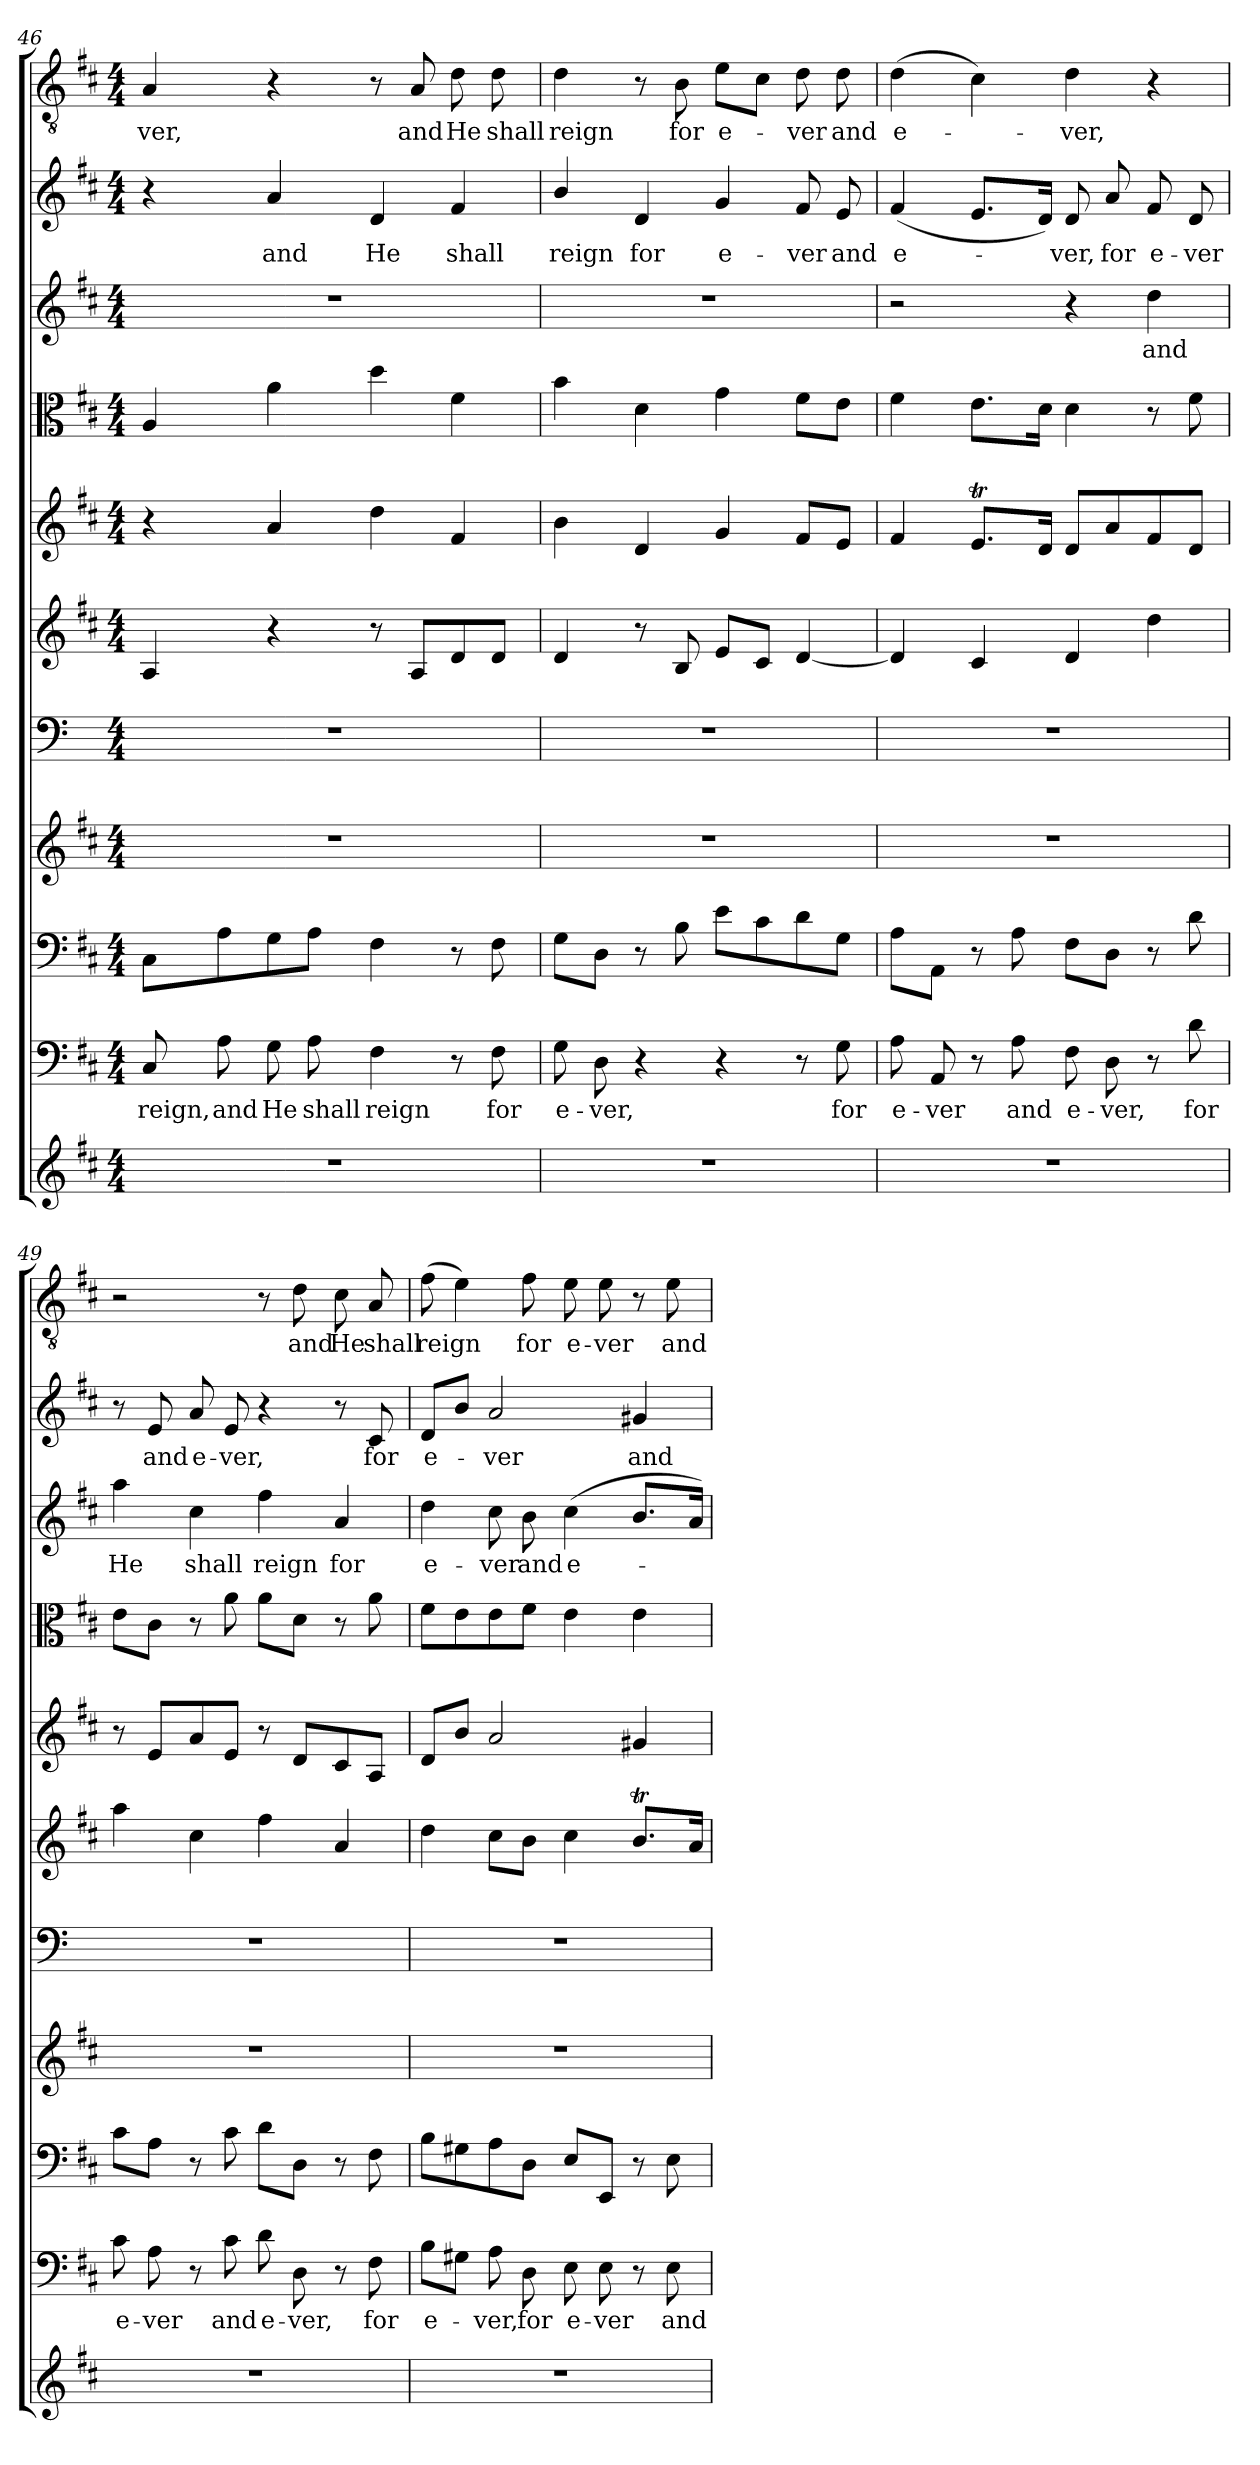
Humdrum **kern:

**kern	**kern	**text	**kern	**kern	**kern	**kern	**kern	**kern	**kern	**text	**kern	**text	**kern	**text
*part11	*part10	*part10	*part9	*part8	*part7	*part6	*part5	*part4	*part3	*part3	*part2	*part2	*part1	*part1
*staff11	*staff10	*staff10	*staff9	*staff8	*staff7	*staff6	*staff5	*staff4	*staff3	*staff3	*staff2	*staff2	*staff1	*staff1
*clefG2	*clefF4	*	*clefF4	*clefG2	*clefF4	*clefG2	*clefG2	*clefC3	*clefG2	*	*clefG2	*	*clefGv2	*
*k[f#c#]	*k[f#c#]	*	*k[f#c#]	*k[f#c#]	*k[]	*k[f#c#]	*k[f#c#]	*k[f#c#]	*k[f#c#]	*	*k[f#c#]	*	*k[f#c#]	*
*D:	*D:	*	*D:	*D:	*	*D:	*D:	*D:	*D:	*	*D:	*	*D:	*
*M4/4	*M4/4	*	*M4/4	*M4/4	*M4/4	*M4/4	*M4/4	*M4/4	*M4/4	*	*M4/4	*	*M4/4	*
=46	=46	=46	=46	=46	=46	=46	=46	=46	=46	=46	=46	=46	=46	=46
1r	8C#/	reign,	8C#\L	1r	1r	4A/	4r	4A/	1r	.	4r	.	4A/	-ver,
.	8A\	and	8A\	.	.	.	.	.	.	.	.	.	.	.
.	8G\	He	8G\	.	.	4r	4a/	4a\	.	.	4a/	and	4r	.
.	8A\	shall	8A\J	.	.	.	.	.	.	.	.	.	.	.
.	4F#\	reign	4F#\	.	.	8r	4dd\	4dd\	.	.	4d/	He	8r	.
.	.	.	.	.	.	8A/L	.	.	.	.	.	.	8A/	and
.	8r	.	8r	.	.	8d/	4f#/	4f#\	.	.	4f#/	shall	8d\	He
.	8F#\	for	8F#\	.	.	8d/J	.	.	.	.	.	.	8d\	shall
=47	=47	=47	=47	=47	=47	=47	=47	=47	=47	=47	=47	=47	=47	=47
1r	8G\	e-	8G\L	1r	1r	4d/	4b\	4b\	1r	.	4b/	reign	4d\	reign
.	8D\	-ver,	8D\J	.	.	.	.	.	.	.	.	.	.	.
.	4r	.	8r	.	.	8r	4d/	4d\	.	.	4d/	for	8r	.
.	.	.	8B\	.	.	8B/	.	.	.	.	.	.	8B\	for
.	4r	.	8e\L	.	.	8e/L	4g/	4g\	.	.	4g/	e-	8e\L	e-
.	.	.	8c#\	.	.	8c#/J	.	.	.	.	.	.	8c#\J	.
.	8r	.	8d\	.	.	[4d/	8f#/L	8f#\L	.	.	8f#/	-ver	8d\	-ver
.	8G\	for	8G\J	.	.	.	8e/J	8e\J	.	.	8e/	and	8d\	and
=48	=48	=48	=48	=48	=48	=48	=48	=48	=48	=48	=48	=48	=48	=48
1r	8A\	e-	8A\L	1r	1r	4d/]	4f#/	4f#\	2r	.	(4f#/	e-	(4d\	e-
.	8AA/	-ver	8AA\J	.	.	.	.	.	.	.	.	.	.	.
.	8r	.	8r	.	.	4c#/	8.eT/L	8.e\L	.	.	8.e/L	.	4c#\)	.
.	8A\	and	8A\	.	.	.	.	.	.	.	.	.	.	.
.	.	.	.	.	.	.	16d/Jk	16d\Jk	.	.	16d/Jk)	.	.	.
.	8F#\	e-	8F#\L	.	.	4d/	8d/L	4d\	4r	.	8d/	-ver,	4d\	-ver,
.	8D\	-ver,	8D\J	.	.	.	8a/	.	.	.	8a/	for	.	.
.	8r	.	8r	.	.	4dd\	8f#/	8r	4dd\	and	8f#/	e-	4r	.
.	8d\	for	8d\	.	.	.	8d/J	8f#\	.	.	8d/	-ver	.	.
=49	=49	=49	=49	=49	=49	=49	=49	=49	=49	=49	=49	=49	=49	=49
1r	8c#\	e-	8c#\L	1r	1r	4aa\	8r	8e\L	4aa\	He	8r	.	2r	.
.	8A\	-ver	8A\J	.	.	.	8e/L	8c#\J	.	.	8e/	and	.	.
.	8r	.	8r	.	.	4cc#\	8a/	8r	4cc#\	shall	8a/	e-	.	.
.	8c#\	and	8c#\	.	.	.	8e/J	8a\	.	.	8e/	-ver,	.	.
.	8d\	e-	8d\L	.	.	4ff#\	8r	8a\L	4ff#\	reign	4r	.	8r	.
.	8D\	-ver,	8D\J	.	.	.	8d/L	8d\J	.	.	.	.	8d\	and
.	8r	.	8r	.	.	4a/	8c#/	8r	4a/	for	8r	.	8c#\	He
.	8F#\	for	8F#\	.	.	.	8A/J	8a\	.	.	8c#/	for	8A/	shall
=50	=50	=50	=50	=50	=50	=50	=50	=50	=50	=50	=50	=50	=50	=50
1r	8B\L	e-	8B\L	1r	1r	4dd\	8d/L	8f#\L	4dd\	e-	8d/L	e-	(8f#\	reign
.	8G#X\J	.	8G#X\	.	.	.	8b/J	8e\	.	.	8b/J	.	4e\)	.
.	8A\	-ver,	8A\	.	.	8cc#\L	2a/	8e\	8cc#\	-ver	2a/	-ver	.	.
.	8D\	for	8D\J	.	.	8b\J	.	8f#\J	8b\	and	.	.	8f#\	for
.	8E\	e-	8E\L	.	.	4cc#\	.	4e\	(4cc#\	e-	.	.	8e\	e-
.	8E\	-ver	8EE/J	.	.	.	.	.	.	.	.	.	8e\	-ver
.	8r	.	8r	.	.	8.bT/L	4g#X/	4e\	8.b/L	.	4g#X/	and	8r	.
.	8E\	and	8E\	.	.	.	.	.	.	.	.	.	8e\	and
.	.	.	.	.	.	16a/Jk	.	.	16a/Jk)	.	.	.	.	.
=	=	=	=	=	=	=	=	=	=	=	=	=	=	=
*-	*-	*-	*-	*-	*-	*-	*-	*-	*-	*-	*-	*-	*-	*-
